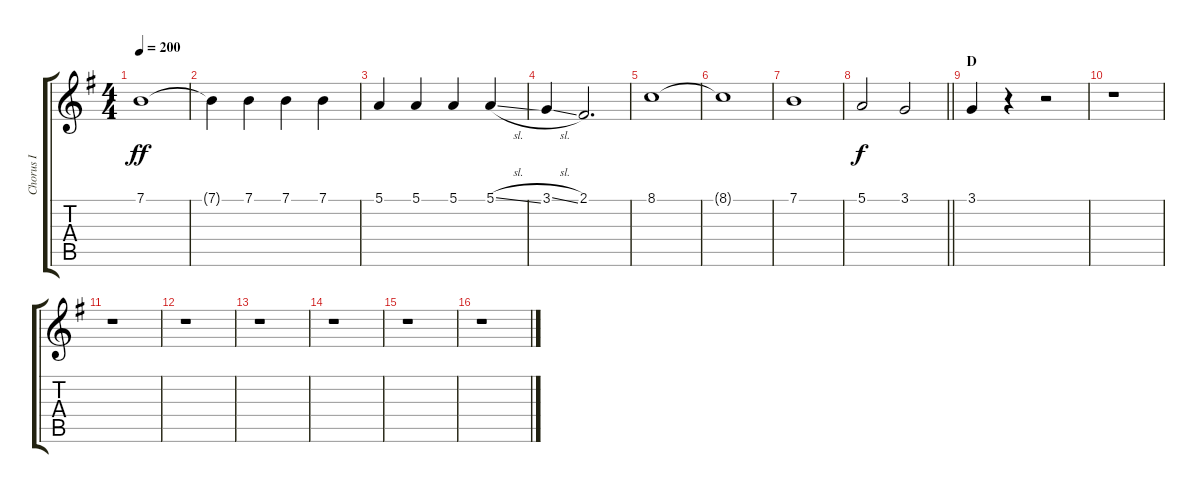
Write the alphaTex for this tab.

\track ("Chorus I" "Chorus I") {instrument voiceoohs}
\staff {score tabs}
\tuning (E4 B3 G3 D3 A2 E2) {hide}
\ts (4 4)
\tempo 200
\clef g2
\ks g
7.1{t}.1{dy ff} |
7.1{t}.4 7.1.4 7.1.4 7.1.4 |
5.1.4 5.1.4 5.1.4 5.1{sl}.4 |
3.1{sl}.4 2.1.2{d} |
8.1.1 |
8.1{t}.1 |
7.1.1 |
\barLineRight lightlight
5.1.2{dy f} 3.1.2 |
\section ("" "D")
3.1.4 r.4 r.2 |
r.1 |
r.1 |
r.1 |
r.1 |
r.1 |
r.1 |
r.1
